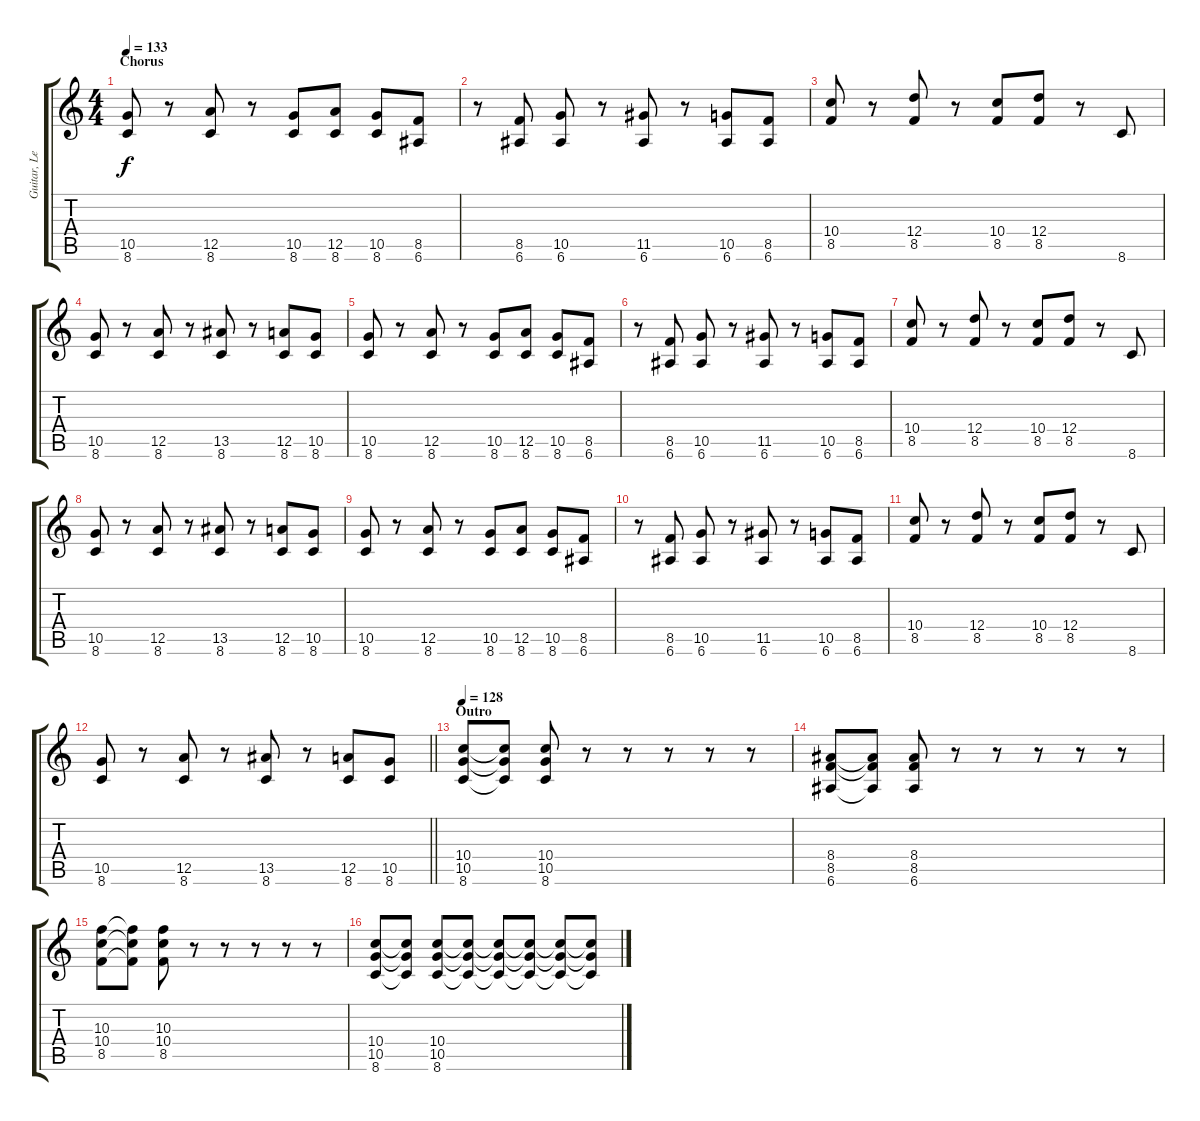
\track ("Guitar, Lead" "Guitar, Le") {instrument distortionguitar}
\staff {score tabs}
\tuning (E4 B3 G3 D3 A2 E2) {hide}
\ts (4 4)
\section ("" "Chorus")
\tempo 133
\clef g2
\ks c
(10.5 8.6).8{dy f} r.8 (12.5 8.6).8 r.8 (10.5 8.6).8 (12.5 8.6).8 (10.5 8.6).8 (8.5 6.6).8 |
r.8 (8.5 6.6).8 (10.5 6.6).8 r.8 (11.5 6.6).8 r.8 (10.5 6.6).8 (8.5 6.6).8 |
(10.4 8.5).8 r.8 (12.4 8.5).8 r.8 (10.4 8.5).8 (12.4 8.5).8 r.8 8.6.8 |
(10.5 8.6).8 r.8 (12.5 8.6).8 r.8 (13.5 8.6).8 r.8 (12.5 8.6).8 (10.5 8.6).8 |
(10.5 8.6).8 r.8 (12.5 8.6).8 r.8 (10.5 8.6).8 (12.5 8.6).8 (10.5 8.6).8 (8.5 6.6).8 |
r.8 (8.5 6.6).8 (10.5 6.6).8 r.8 (11.5 6.6).8 r.8 (10.5 6.6).8 (8.5 6.6).8 |
(10.4 8.5).8 r.8 (12.4 8.5).8 r.8 (10.4 8.5).8 (12.4 8.5).8 r.8 8.6.8 |
(10.5 8.6).8 r.8 (12.5 8.6).8 r.8 (13.5 8.6).8 r.8 (12.5 8.6).8 (10.5 8.6).8 |
(10.5 8.6).8 r.8 (12.5 8.6).8 r.8 (10.5 8.6).8 (12.5 8.6).8 (10.5 8.6).8 (8.5 6.6).8 |
r.8 (8.5 6.6).8 (10.5 6.6).8 r.8 (11.5 6.6).8 r.8 (10.5 6.6).8 (8.5 6.6).8 |
(10.4 8.5).8 r.8 (12.4 8.5).8 r.8 (10.4 8.5).8 (12.4 8.5).8 r.8 8.6.8 |
\barLineRight lightlight
(10.5 8.6).8 r.8 (12.5 8.6).8 r.8 (13.5 8.6).8 r.8 (12.5 8.6).8 (10.5 8.6).8 |
\section ("" "Outro")
\tempo 128
(10.4 10.5 8.6).8 (10.4{t} 10.5{t} 8.6{t}).8 (10.4 10.5 8.6).8 r.8 r.8 r.8 r.8 r.8 |
(8.4 8.5 6.6).8 (8.4{t} 8.5{t} 6.6{t}).8 (8.4 8.5 6.6).8 r.8 r.8 r.8 r.8 r.8 |
(10.3 10.4 8.5).8 (10.3{t} 10.4{t} 8.5{t}).8 (10.3 10.4 8.5).8 r.8 r.8 r.8 r.8 r.8 |
(10.4 10.5 8.6).8 (10.4{t} 10.5{t} 8.6{t}).8 (10.4 10.5 8.6).8 (10.4{t} 10.5{t} 8.6{t}).8 (10.4{t} 10.5{t} 8.6{t}).8 (10.4{t} 10.5{t} 8.6{t}).8 (10.4{t} 10.5{t} 8.6{t}).8 (10.4{t} 10.5{t} 8.6{t}).8
